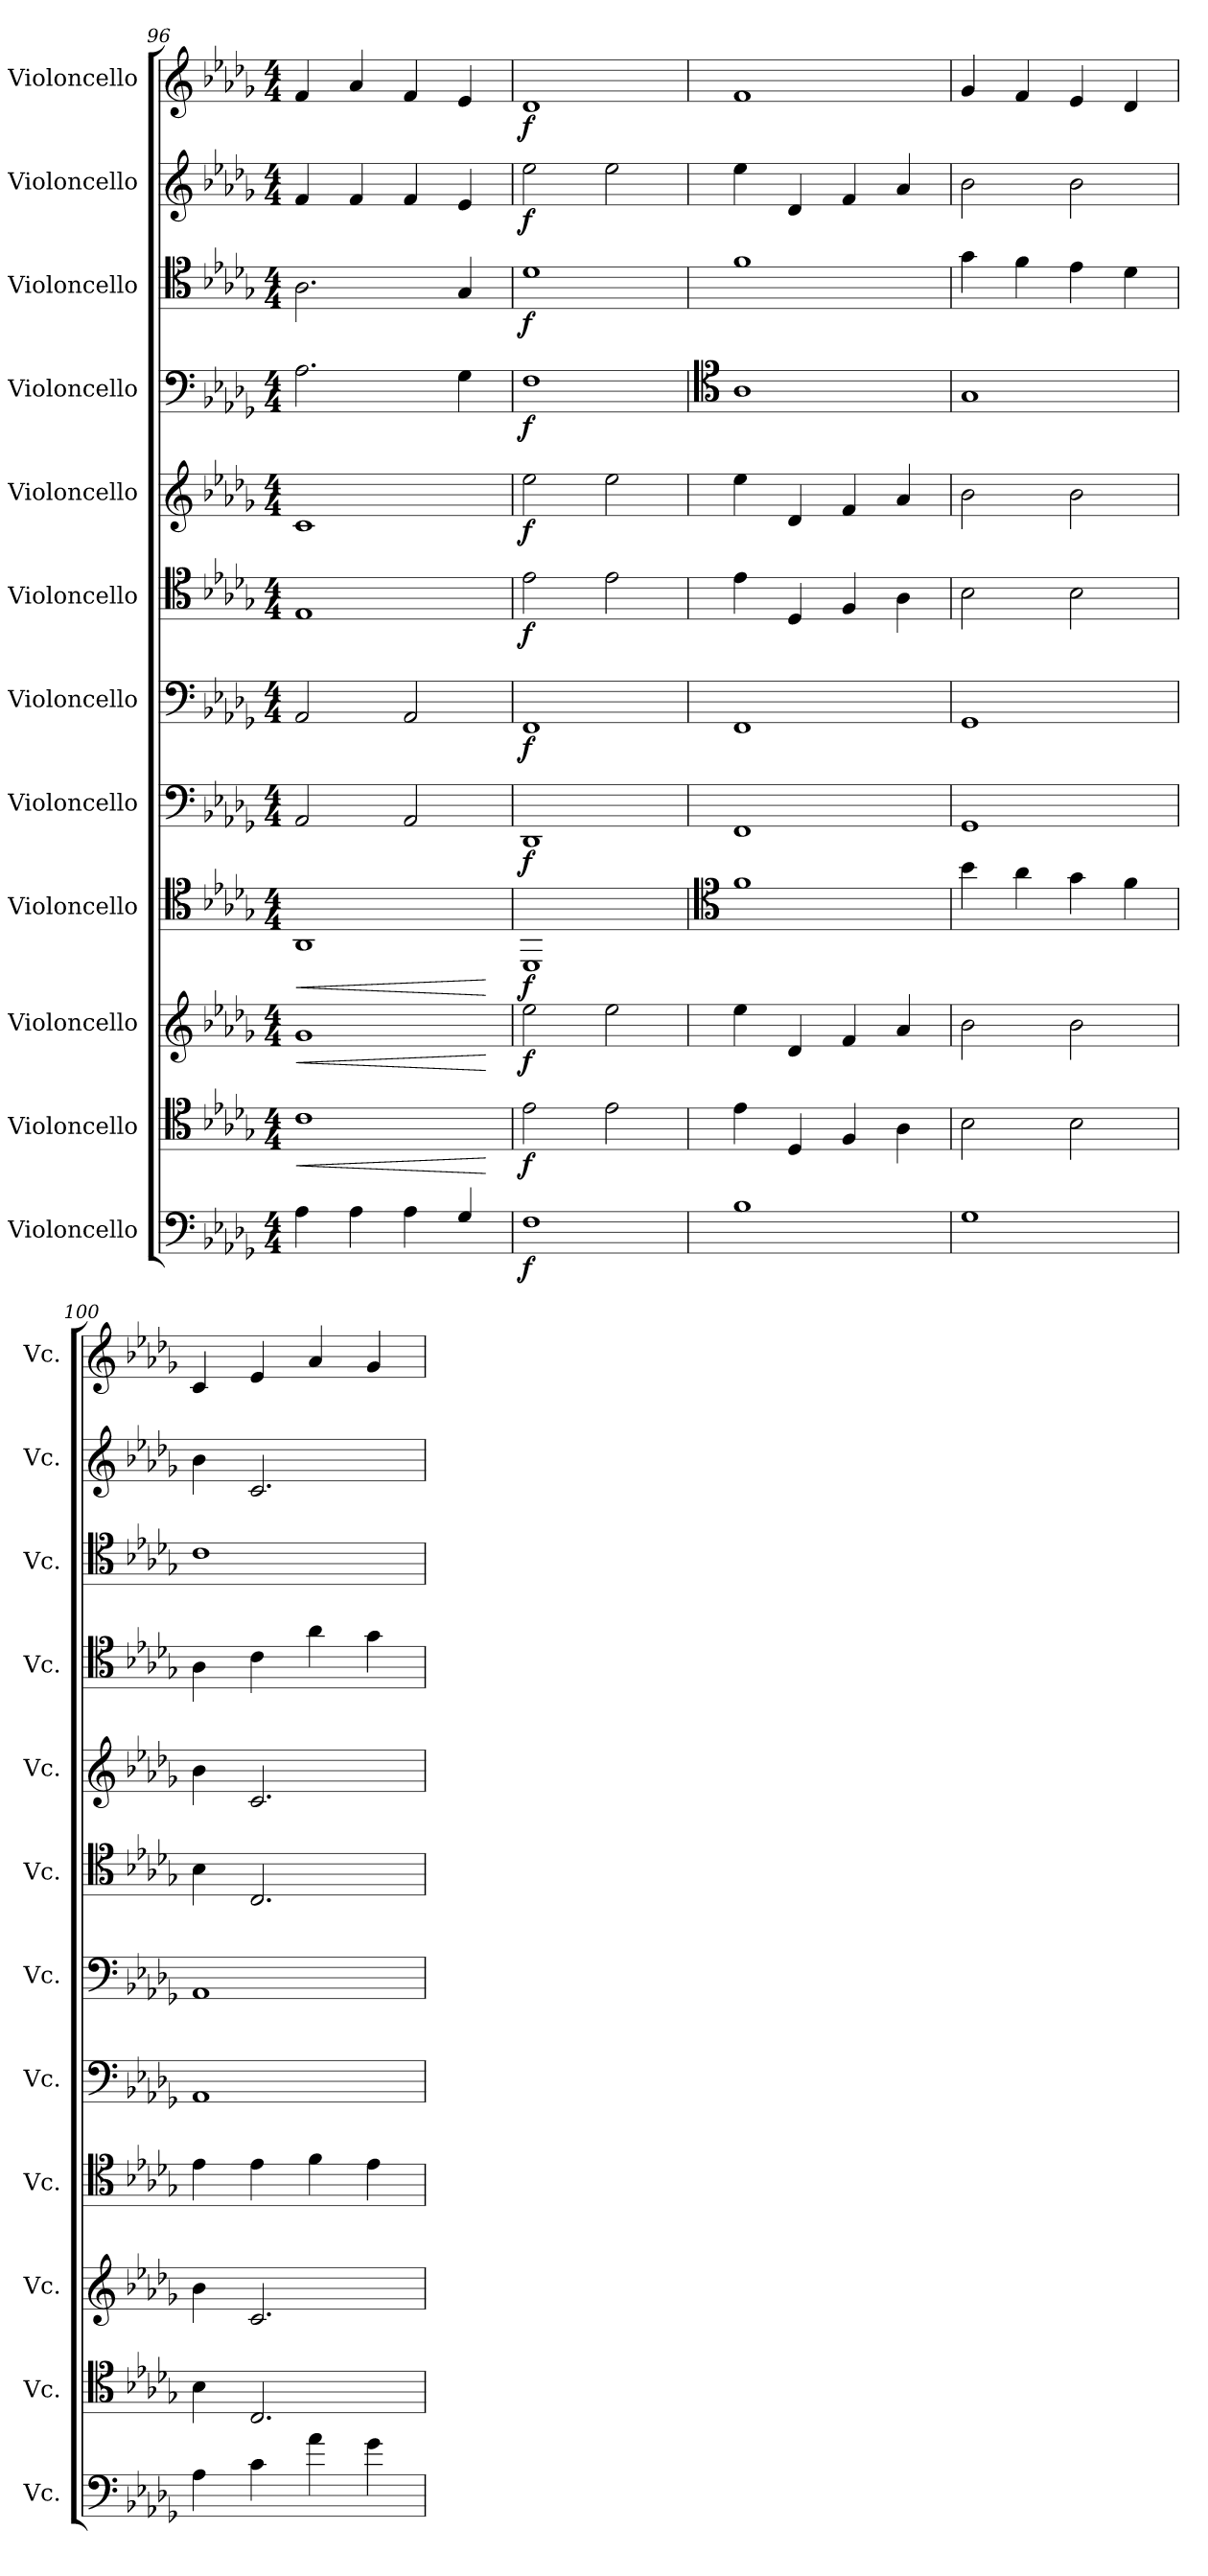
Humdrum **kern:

**kern	**dynam	**kern	**dynam	**kern	**dynam	**kern	**dynam	**kern	**dynam	**kern	**dynam	**kern	**dynam	**kern	**dynam	**kern	**dynam	**kern	**dynam	**kern	**dynam	**kern	**dynam
*part12	*part12	*part11	*part11	*part10	*part10	*part9	*part9	*part8	*part8	*part7	*part7	*part6	*part6	*part5	*part5	*part4	*part4	*part3	*part3	*part2	*part2	*part1	*part1
*staff12	*staff12	*staff11	*staff11	*staff10	*staff10	*staff9	*staff9	*staff8	*staff8	*staff7	*staff7	*staff6	*staff6	*staff5	*staff5	*staff4	*staff4	*staff3	*staff3	*staff2	*staff2	*staff1	*staff1
*I"Violoncello	*	*I"Violoncello	*	*I"Violoncello	*	*I"Violoncello	*	*I"Violoncello	*	*I"Violoncello	*	*I"Violoncello	*	*I"Violoncello	*	*I"Violoncello	*	*I"Violoncello	*	*I"Violoncello	*	*I"Violoncello	*
*I'Vc.	*	*I'Vc.	*	*I'Vc.	*	*I'Vc.	*	*I'Vc.	*	*I'Vc.	*	*I'Vc.	*	*I'Vc.	*	*I'Vc.	*	*I'Vc.	*	*I'Vc.	*	*I'Vc.	*
*clefF4	*	*clefC4	*	*clefG2	*	*clefC4	*	*clefF4	*	*clefF4	*	*clefC4	*	*clefG2	*	*clefF4	*	*clefC4	*	*clefG2	*	*clefG2	*
*k[b-e-a-d-g-]	*	*k[b-e-a-d-g-]	*	*k[b-e-a-d-g-]	*	*k[b-e-a-d-g-]	*	*k[b-e-a-d-g-]	*	*k[b-e-a-d-g-]	*	*k[b-e-a-d-g-]	*	*k[b-e-a-d-g-]	*	*k[b-e-a-d-g-]	*	*k[b-e-a-d-g-]	*	*k[b-e-a-d-g-]	*	*k[b-e-a-d-g-]	*
*M4/4	*	*M4/4	*	*M4/4	*	*M4/4	*	*M4/4	*	*M4/4	*	*M4/4	*	*M4/4	*	*M4/4	*	*M4/4	*	*M4/4	*	*M4/4	*
=96	=96	=96	=96	=96	=96	=96	=96	=96	=96	=96	=96	=96	=96	=96	=96	=96	=96	=96	=96	=96	=96	=96	=96
!	!	!	!LO:HP:b	!	!LO:HP:b	!	!LO:HP:b	!	!	!	!	!	!	!	!	!	!	!	!	!	!	!	!
4A-\	.	1c	<	1g-	<	1AA-	<	2AA-/	.	2AA-/	.	1E-	.	1c	.	2.A-\	.	2.A-\	.	4f/	.	4f/	.
4A-\	.	.	.	.	.	.	.	.	.	.	.	.	.	.	.	.	.	.	.	4f/	.	4a-/	.
4A-\	.	.	.	.	.	.	.	2AA-/	.	2AA-/	.	.	.	.	.	.	.	.	.	4f/	.	4f/	.
4G-/	.	.	.	.	.	.	.	.	.	.	.	.	.	.	.	4G-\	.	4G-/	.	4e-/	.	4e-/	.
.	.	.	[	.	[	.	[	.	.	.	.	.	.	.	.	.	.	.	.	.	.	.	.
=97	=97	=97	=97	=97	=97	=97	=97	=97	=97	=97	=97	=97	=97	=97	=97	=97	=97	=97	=97	=97	=97	=97	=97
!	!LO:DY:b	!	!LO:DY:b	!	!LO:DY:b	!	!LO:DY:b	!	!LO:DY:b	!	!LO:DY:b	!	!LO:DY:b	!	!LO:DY:b	!	!LO:DY:b	!	!LO:DY:b	!	!LO:DY:b	!	!LO:DY:b
1F	f	2e-\	f	2ee-\	f	1DD-	f	1DD-	f	1FF	f	2e-\	f	2ee-\	f	1F	f	1d-	f	2ee-\	f	1d-	f
.	.	2e-\	.	2ee-\	.	.	.	.	.	.	.	2e-\	.	2ee-\	.	.	.	.	.	2ee-\	.	.	.
=98	=98	=98	=98	=98	=98	=98	=98	=98	=98	=98	=98	=98	=98	=98	=98	=98	=98	=98	=98	=98	=98	=98	=98
*	*	*	*	*	*	*clefC4	*	*	*	*	*	*	*	*	*	*clefC4	*	*	*	*	*	*	*
1B-	.	4e-\	.	4ee-\	.	1f	.	1FF	.	1FF	.	4e-\	.	4ee-\	.	1A-	.	1f	.	4ee-\	.	1f	.
.	.	4D-/	.	4d-/	.	.	.	.	.	.	.	4D-/	.	4d-/	.	.	.	.	.	4d-/	.	.	.
.	.	4F/	.	4f/	.	.	.	.	.	.	.	4F/	.	4f/	.	.	.	.	.	4f/	.	.	.
.	.	4A-\	.	4a-/	.	.	.	.	.	.	.	4A-\	.	4a-/	.	.	.	.	.	4a-/	.	.	.
=99	=99	=99	=99	=99	=99	=99	=99	=99	=99	=99	=99	=99	=99	=99	=99	=99	=99	=99	=99	=99	=99	=99	=99
1G-	.	2B-\	.	2b-\	.	4b-\	.	1GG-	.	1GG-	.	2B-\	.	2b-\	.	1G-	.	4g-\	.	2b-\	.	4g-/	.
.	.	.	.	.	.	4a-\	.	.	.	.	.	.	.	.	.	.	.	4f\	.	.	.	4f/	.
.	.	2B-\	.	2b-\	.	4g-\	.	.	.	.	.	2B-\	.	2b-\	.	.	.	4e-\	.	2b-\	.	4e-/	.
.	.	.	.	.	.	4f\	.	.	.	.	.	.	.	.	.	.	.	4d-\	.	.	.	4d-/	.
=100	=100	=100	=100	=100	=100	=100	=100	=100	=100	=100	=100	=100	=100	=100	=100	=100	=100	=100	=100	=100	=100	=100	=100
4A-\	.	4B-\	.	4b-\	.	4e-\	.	1AA-	.	1AA-	.	4B-\	.	4b-\	.	4A-\	.	1c	.	4b-\	.	4c/	.
4c\	.	2.C/	.	2.c/	.	4e-\	.	.	.	.	.	2.C/	.	2.c/	.	4c\	.	.	.	2.c/	.	4e-/	.
4a-\	.	.	.	.	.	4f\	.	.	.	.	.	.	.	.	.	4a-\	.	.	.	.	.	4a-/	.
4g-\	.	.	.	.	.	4e-\	.	.	.	.	.	.	.	.	.	4g-\	.	.	.	.	.	4g-/	.
=	=	=	=	=	=	=	=	=	=	=	=	=	=	=	=	=	=	=	=	=	=	=	=
*-	*-	*-	*-	*-	*-	*-	*-	*-	*-	*-	*-	*-	*-	*-	*-	*-	*-	*-	*-	*-	*-	*-	*-
